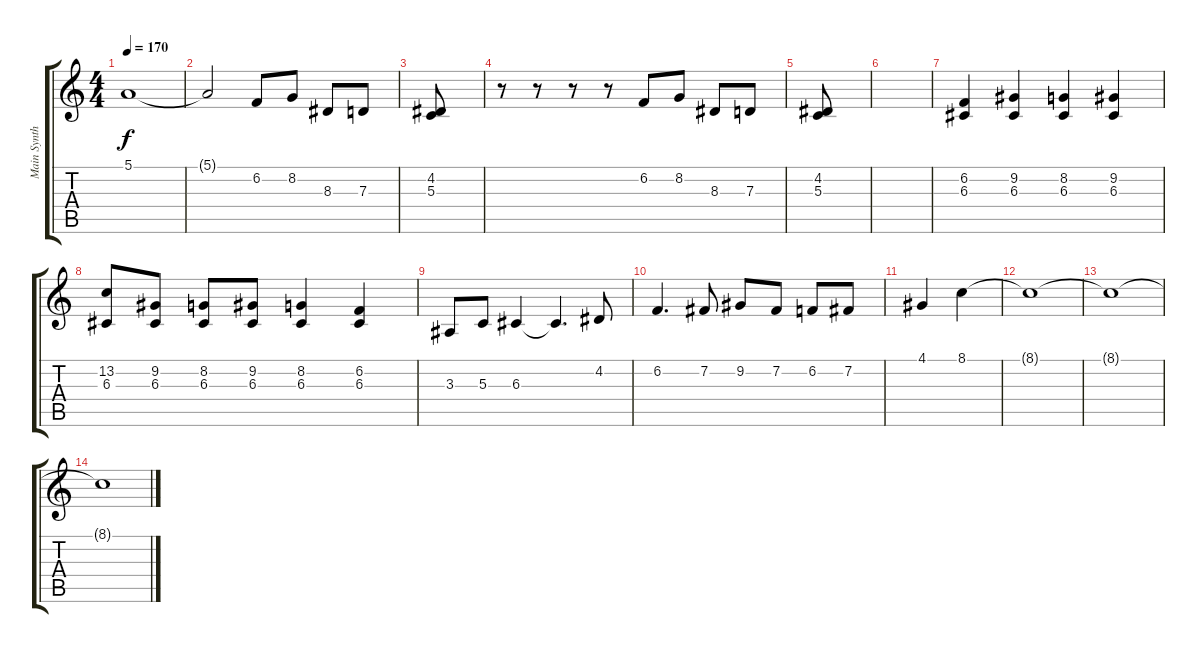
\track ("Main Synth" "Main Synth") {instrument stringensemble1}
\staff {score tabs}
\tuning (E4 B3 G3 D3 A2 E2) {hide}
\ts (4 4)
\tempo 170
\clef g2
\ks c
5.1{t}.1{dy f} |
5.1{t}.2 6.2.8 8.2.8 8.3.8 7.3.8 |
(4.2 5.3).8 |
r.8 r.8 r.8 r.8 6.2.8 8.2.8 8.3.8 7.3.8 |
(4.2 5.3).8 |
|
(6.2 6.3).4 (9.2 6.3).4 (8.2 6.3).4 (9.2 6.3).4 |
(13.2 6.3).8 (9.2 6.3).8 (8.2 6.3).8 (9.2 6.3).8 (8.2 6.3).4 (6.2 6.3).4 |
3.3.8 5.3.8 6.3.4 6.3{t}.4{d} 4.2.8 |
6.2.4{d} 7.2.8 9.2.8 7.2.8 6.2.8 7.2.8 |
4.1.4 8.1.4 |
8.1{t}.1 |
8.1{t}.1 |
8.1{t}.1
